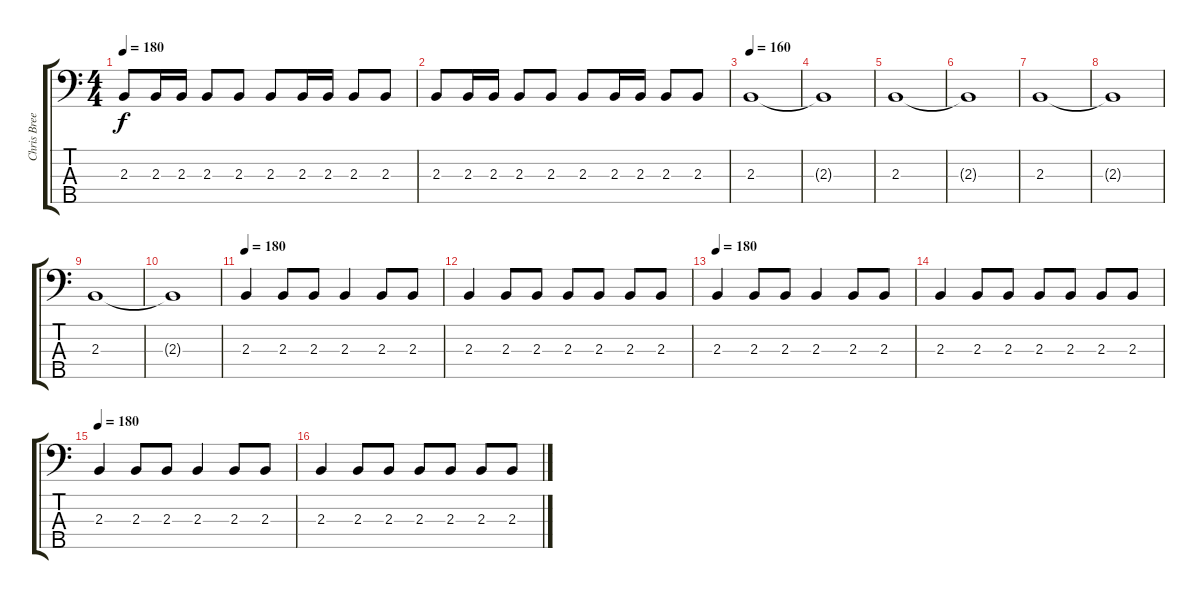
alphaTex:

\track ("Chris Breeze" "Chris Bree") {instrument electricbasspick}
\staff {score tabs}
\tuning (G2 D2 A1 E1 B0) {hide}
\ts (4 4)
\tempo 180
\clef f4
\ks c
2.3.8{dy f} 2.3.16 2.3.16 2.3.8 2.3.8 2.3.8 2.3.16 2.3.16 2.3.8 2.3.8 |
2.3.8 2.3.16 2.3.16 2.3.8 2.3.8 2.3.8 2.3.16 2.3.16 2.3.8 2.3.8 |
\tempo 160
2.3.1 |
2.3{t}.1 |
2.3.1 |
2.3{t}.1 |
2.3.1 |
2.3{t}.1 |
2.3.1 |
2.3{t}.1 |
\tempo 180
2.3.4 2.3.8 2.3.8 2.3.4 2.3.8 2.3.8 |
2.3.4 2.3.8 2.3.8 2.3.8 2.3.8 2.3.8 2.3.8 |
\tempo 180
2.3.4 2.3.8 2.3.8 2.3.4 2.3.8 2.3.8 |
2.3.4 2.3.8 2.3.8 2.3.8 2.3.8 2.3.8 2.3.8 |
\tempo 180
2.3.4 2.3.8 2.3.8 2.3.4 2.3.8 2.3.8 |
2.3.4 2.3.8 2.3.8 2.3.8 2.3.8 2.3.8 2.3.8
